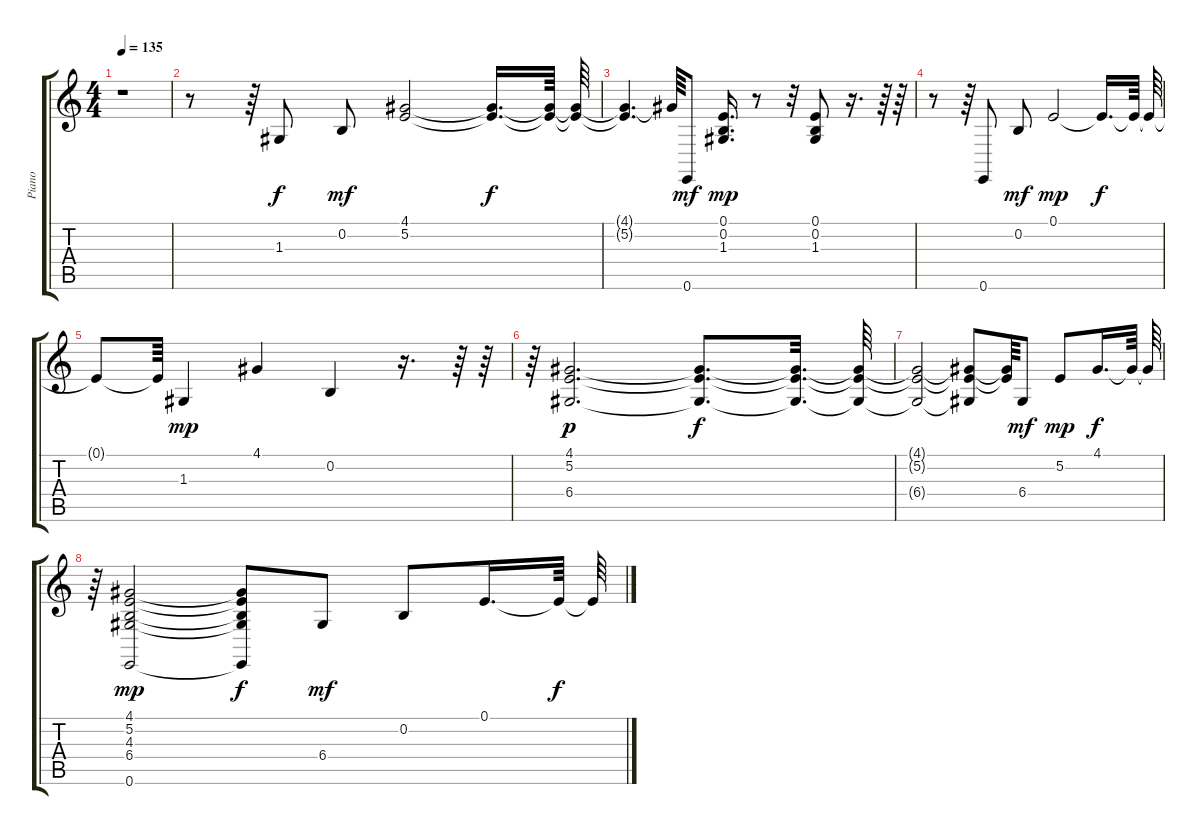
\track ("Piano   " "Piano   ") {instrument acousticgrandpiano}
\staff {score tabs}
\tuning (E4 B3 G3 D3 A2 E2) {hide}
\ts (4 4)
\tempo 135
\clef g2
\ks c
r.1{dy mp} |
r.8 r.64 1.3.8{dy f} 0.2.8{dy mf} (4.1 5.2).2 (4.1{t} 5.2{t}).16{d dy f} (4.1{t} 5.2{t}).64 (4.1{t} 5.2{t}).64 |
(4.1{t} 5.2{t}).4{d} 4.1{t}.64 0.6.8{dy mf} (0.1 0.2 1.3).16{d dy mp} r.8 r.32 (0.1 0.2 1.3).8 r.16{d} r.64 r.64 |
r.8 r.64 0.6.8 0.2.8{dy mf} 0.1.2{dy mp} 0.1{t}.16{d dy f} 0.1{t}.64 0.1{t}.64 |
0.1{t}.8 0.1{t}.64 1.3.4{dy mp} 4.1.4 0.2.4 r.16{d} r.64 r.64 |
r.64 (4.1 5.2 6.4).2{d dy p} (4.1{t} 5.2{t} 6.4{t}).8{d dy f} (4.1{t} 5.2{t} 6.4{t}).32{d} (4.1{t} 5.2{t} 6.4{t}).64 |
(4.1{t} 5.2{t} 6.4{t}).2 (4.1{t} 5.2{t} 6.4{t}).8 (4.1{t} 5.2{t}).64 6.4.8{dy mf} 5.2.8{dy mp} 4.1.16{d dy f} 4.1{t}.64 4.1{t}.64 |
r.64 (4.1 5.2 4.3 6.4 0.6).2{dy mp} (4.1{t} 5.2{t} 4.3{t} 6.4{t} 0.6{t}).8{dy f} 6.4.8{dy mf} 0.2.8 0.1.16{d} 0.1{t}.64{dy f} 0.1{t}.64
